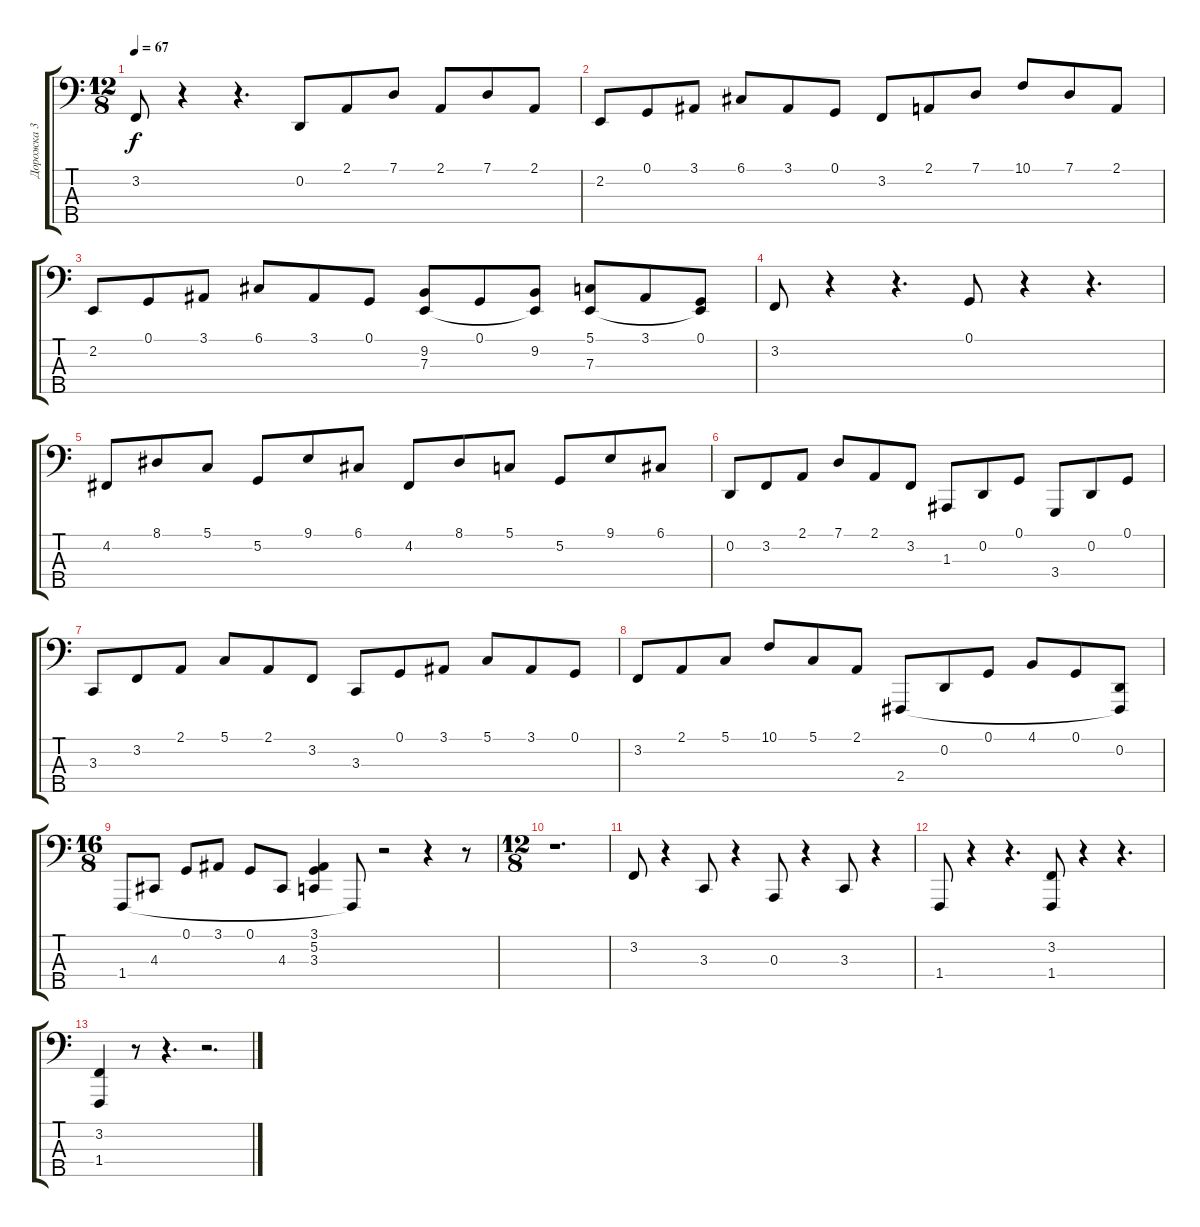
\track ("Дорожка 3" "Дорожка 3") {instrument stringensemble1}
\staff {score tabs}
\tuning (G2 D2 A1 E1 B0) {hide}
\ts (12 8)
\tempo 67
\clef f4
\ks c
3.2.8{dy f} r.4 r.4{d} 0.2.8 2.1.8 7.1.8 2.1.8 7.1.8 2.1.8 |
2.2.8 0.1.8 3.1.8 6.1.8 3.1.8 0.1.8 3.2.8 2.1.8 7.1.8 10.1.8 7.1.8 2.1.8 |
2.2.8 0.1.8 3.1.8 6.1.8 3.1.8 0.1.8 (9.2 7.3).8 0.1.8 (9.2 7.3{t}).8 (5.1 7.3).8 3.1.8 (0.1 7.3{t}).8 |
3.2.8 r.4 r.4{d} 0.1.8 r.4 r.4{d} |
4.2.8 8.1.8 5.1.8 5.2.8 9.1.8 6.1.8 4.2.8 8.1.8 5.1.8 5.2.8 9.1.8 6.1.8 |
0.2.8 3.2.8 2.1.8 7.1.8 2.1.8 3.2.8 1.3.8 0.2.8 0.1.8 3.4.8 0.2.8 0.1.8 |
3.3.8 3.2.8 2.1.8 5.1.8 2.1.8 3.2.8 3.3.8 0.1.8 3.1.8 5.1.8 3.1.8 0.1.8 |
3.2.8 2.1.8 5.1.8 10.1.8 5.1.8 2.1.8 2.4.8 0.2.8 0.1.8 4.1.8 0.1.8 (0.2 2.4{t}).8 |
\ts (16 8)
1.4.8 4.3.8 0.1.8 3.1.8 0.1.8 4.3.8 (3.1 5.2 3.3).4 1.4{t}.8 r.2 r.4 r.8 |
\ts (12 8)
r.1{d} |
3.2.8 r.4 3.3.8 r.4 0.3.8 r.4 3.3.8 r.4 |
1.4.8 r.4 r.4{d} (3.2 1.4).8 r.4 r.4{d} |
(3.2 1.4).4 r.8 r.4{d} r.2{d}
